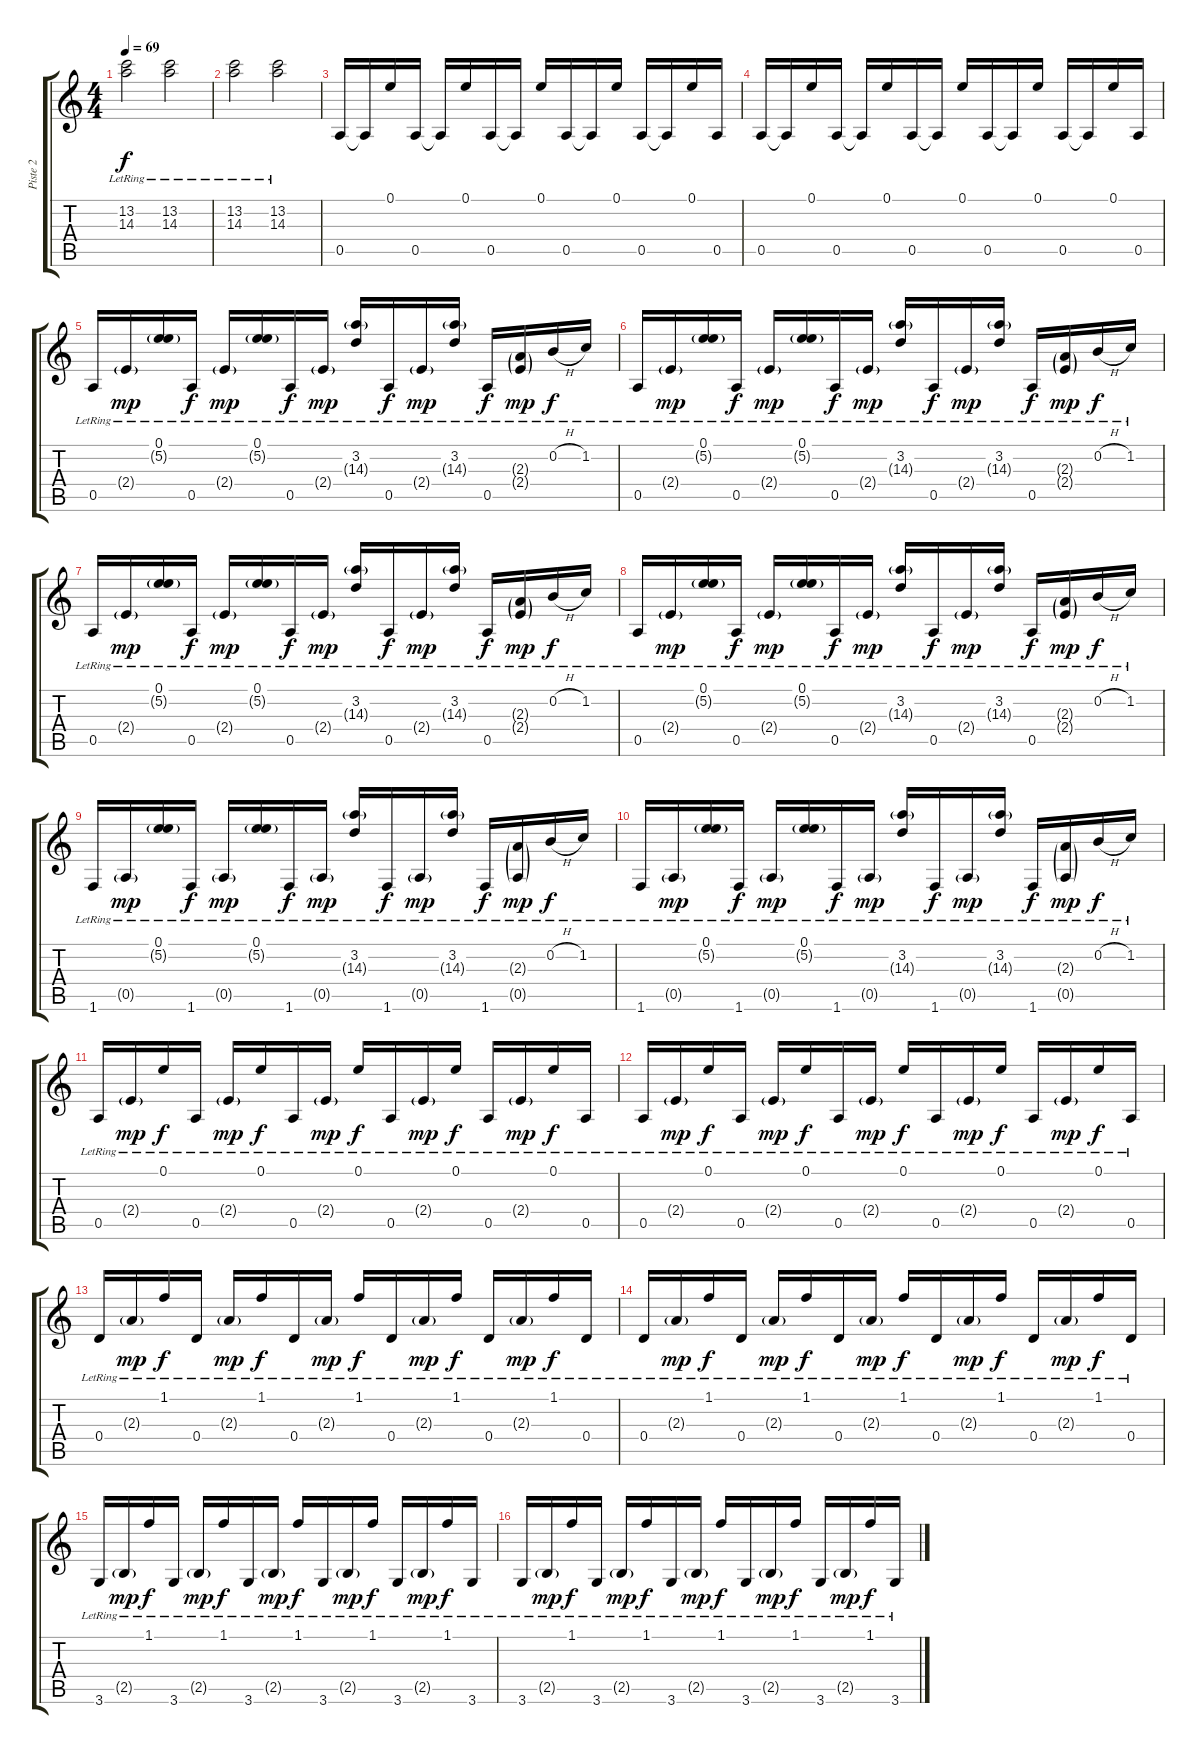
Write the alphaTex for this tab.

\track ("Piste 2" "Piste 2") {instrument electricguitarjazz}
\staff {score tabs}
\tuning (E4 B3 G3 D3 A2 E2) {hide}
\ts (4 4)
\tempo 69
\clef g2
\ks c
(13.2{lr} 14.3{lr}).2{dy f} (13.2{lr} 14.3{lr}).2 |
(13.2{lr} 14.3{lr}).2 (13.2{lr} 14.3{lr}).2 |
0.5.16{volume 13 instrument electricguitarclean} 0.5{t}.16 0.1.16 0.5.16 0.5{t}.16 0.1.16 0.5.16 0.5{t}.16 0.1.16 0.5.16 0.5{t}.16 0.1.16 0.5.16 0.5{t}.16 0.1.16 0.5.16 |
0.5.16 0.5{t}.16 0.1.16 0.5.16 0.5{t}.16 0.1.16 0.5.16 0.5{t}.16 0.1.16 0.5.16 0.5{t}.16 0.1.16 0.5.16 0.5{t}.16 0.1.16 0.5.16 |
0.5{lr}.16 2.4{g lr}.16{dy mp instrument electricguitarclean} (0.1{lr} 5.2{g lr}).16 0.5{lr}.16{dy f} 2.4{g lr}.16{dy mp} (0.1{lr} 5.2{g lr}).16 0.5{lr}.16{dy f} 2.4{g lr}.16{dy mp} (3.2{lr} 14.3{g lr}).16 0.5{lr}.16{dy f} 2.4{g lr}.16{dy mp} (3.2{lr} 14.3{g lr}).16 0.5{lr}.16{dy f} (2.3{g lr} 2.4{g lr}).16{dy mp} 0.2{h lr}.16{dy f} 1.2{lr}.16 |
0.5{lr}.16 2.4{g lr}.16{dy mp} (0.1{lr} 5.2{g lr}).16 0.5{lr}.16{dy f} 2.4{g lr}.16{dy mp} (0.1{lr} 5.2{g lr}).16 0.5{lr}.16{dy f} 2.4{g lr}.16{dy mp} (3.2{lr} 14.3{g lr}).16 0.5{lr}.16{dy f} 2.4{g lr}.16{dy mp} (3.2{lr} 14.3{g lr}).16 0.5{lr}.16{dy f} (2.3{g lr} 2.4{g lr}).16{dy mp} 0.2{h lr}.16{dy f} 1.2{lr}.16 |
0.5{lr}.16 2.4{g lr}.16{dy mp} (0.1{lr} 5.2{g lr}).16 0.5{lr}.16{dy f} 2.4{g lr}.16{dy mp} (0.1{lr} 5.2{g lr}).16 0.5{lr}.16{dy f} 2.4{g lr}.16{dy mp} (3.2{lr} 14.3{g lr}).16 0.5{lr}.16{dy f} 2.4{g lr}.16{dy mp} (3.2{lr} 14.3{g lr}).16 0.5{lr}.16{dy f} (2.3{g lr} 2.4{g lr}).16{dy mp} 0.2{h lr}.16{dy f} 1.2{lr}.16 |
0.5{lr}.16 2.4{g lr}.16{dy mp} (0.1{lr} 5.2{g lr}).16 0.5{lr}.16{dy f} 2.4{g lr}.16{dy mp} (0.1{lr} 5.2{g lr}).16 0.5{lr}.16{dy f} 2.4{g lr}.16{dy mp} (3.2{lr} 14.3{g lr}).16 0.5{lr}.16{dy f} 2.4{g lr}.16{dy mp} (3.2{lr} 14.3{g lr}).16 0.5{lr}.16{dy f} (2.3{g lr} 2.4{g lr}).16{dy mp} 0.2{h lr}.16{dy f} 1.2{lr}.16 |
1.6{lr}.16 0.5{g lr}.16{dy mp} (0.1{lr} 5.2{g lr}).16 1.6{lr}.16{dy f} 0.5{g lr}.16{dy mp} (0.1{lr} 5.2{g lr}).16 1.6{lr}.16{dy f} 0.5{g lr}.16{dy mp} (3.2{lr} 14.3{g lr}).16 1.6{lr}.16{dy f} 0.5{g lr}.16{dy mp} (3.2{lr} 14.3{g lr}).16 1.6{lr}.16{dy f} (2.3{g lr} 0.5{g lr}).16{dy mp} 0.2{h lr}.16{dy f} 1.2{lr}.16 |
1.6{lr}.16 0.5{g lr}.16{dy mp} (0.1{lr} 5.2{g lr}).16 1.6{lr}.16{dy f} 0.5{g lr}.16{dy mp} (0.1{lr} 5.2{g lr}).16 1.6{lr}.16{dy f} 0.5{g lr}.16{dy mp} (3.2{lr} 14.3{g lr}).16 1.6{lr}.16{dy f} 0.5{g lr}.16{dy mp} (3.2{lr} 14.3{g lr}).16 1.6{lr}.16{dy f} (2.3{g lr} 0.5{g lr}).16{dy mp} 0.2{h lr}.16{dy f} 1.2{lr}.16 |
0.5{lr}.16{volume 13 instrument electricguitarclean} 2.4{g lr}.16{dy mp} 0.1{lr}.16{dy f} 0.5{lr}.16 2.4{g lr}.16{dy mp} 0.1{lr}.16{dy f} 0.5{lr}.16 2.4{g lr}.16{dy mp} 0.1{lr}.16{dy f} 0.5{lr}.16 2.4{g lr}.16{dy mp} 0.1{lr}.16{dy f} 0.5{lr}.16 2.4{g lr}.16{dy mp} 0.1{lr}.16{dy f} 0.5{lr}.16 |
0.5{lr}.16 2.4{g lr}.16{dy mp} 0.1{lr}.16{dy f} 0.5{lr}.16 2.4{g lr}.16{dy mp} 0.1{lr}.16{dy f} 0.5{lr}.16 2.4{g lr}.16{dy mp} 0.1{lr}.16{dy f} 0.5{lr}.16 2.4{g lr}.16{dy mp} 0.1{lr}.16{dy f} 0.5{lr}.16 2.4{g lr}.16{dy mp} 0.1{lr}.16{dy f} 0.5{lr}.16 |
0.4{lr}.16 2.3{g lr}.16{dy mp} 1.1{lr}.16{dy f} 0.4{lr}.16 2.3{g lr}.16{dy mp} 1.1{lr}.16{dy f} 0.4{lr}.16 2.3{g lr}.16{dy mp} 1.1{lr}.16{dy f} 0.4{lr}.16 2.3{g lr}.16{dy mp} 1.1{lr}.16{dy f} 0.4{lr}.16 2.3{g lr}.16{dy mp} 1.1{lr}.16{dy f} 0.4{lr}.16 |
0.4{lr}.16 2.3{g lr}.16{dy mp} 1.1{lr}.16{dy f} 0.4{lr}.16 2.3{g lr}.16{dy mp} 1.1{lr}.16{dy f} 0.4{lr}.16 2.3{g lr}.16{dy mp} 1.1{lr}.16{dy f} 0.4{lr}.16 2.3{g lr}.16{dy mp} 1.1{lr}.16{dy f} 0.4{lr}.16 2.3{g lr}.16{dy mp} 1.1{lr}.16{dy f} 0.4{lr}.16 |
3.6{lr}.16 2.5{g lr}.16{dy mp} 1.1{lr}.16{dy f} 3.6{lr}.16 2.5{g lr}.16{dy mp} 1.1{lr}.16{dy f} 3.6{lr}.16 2.5{g lr}.16{dy mp} 1.1{lr}.16{dy f} 3.6{lr}.16 2.5{g lr}.16{dy mp} 1.1{lr}.16{dy f} 3.6{lr}.16 2.5{g lr}.16{dy mp} 1.1{lr}.16{dy f} 3.6{lr}.16 |
3.6{lr}.16 2.5{g lr}.16{dy mp} 1.1{lr}.16{dy f} 3.6{lr}.16 2.5{g lr}.16{dy mp} 1.1{lr}.16{dy f} 3.6{lr}.16 2.5{g lr}.16{dy mp} 1.1{lr}.16{dy f} 3.6{lr}.16 2.5{g lr}.16{dy mp} 1.1{lr}.16{dy f} 3.6{lr}.16 2.5{g lr}.16{dy mp} 1.1{lr}.16{dy f} 3.6{lr}.16
